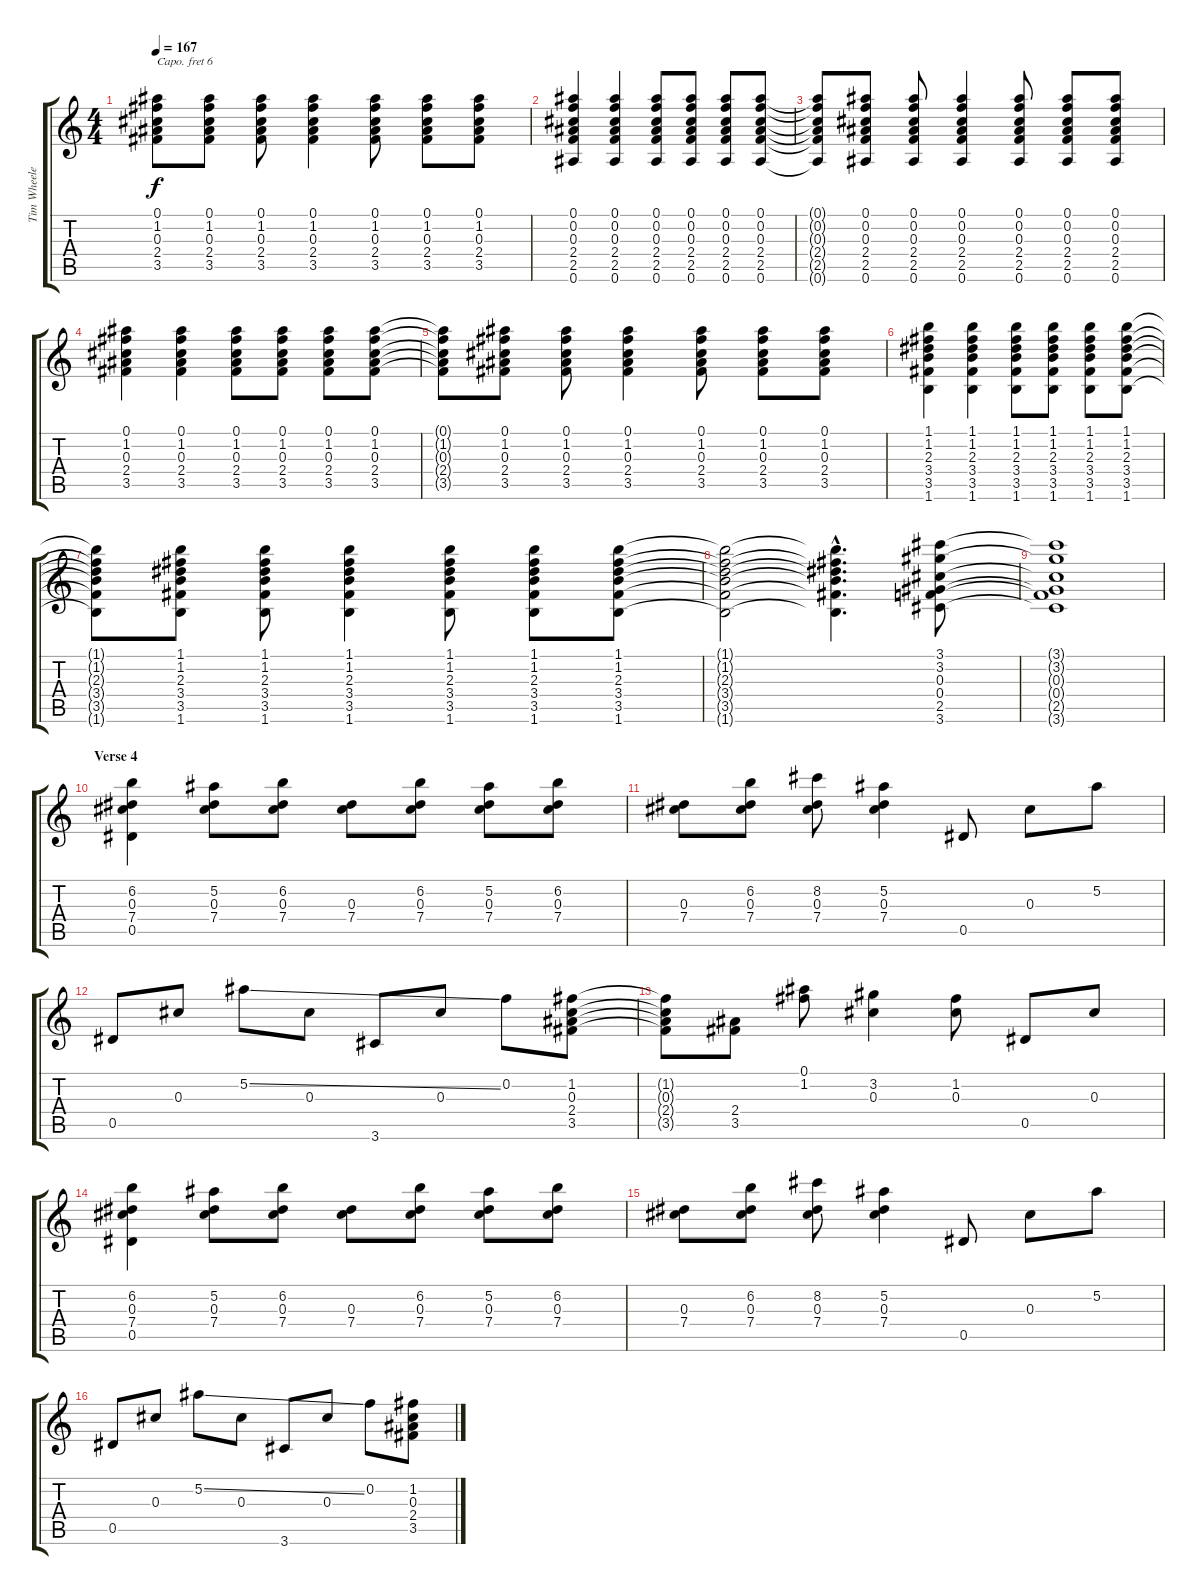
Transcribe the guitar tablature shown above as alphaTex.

\track ("Tim Wheeler" "Tim Wheele") {instrument electricguitarjazz}
\staff {score tabs}
\capo 6
\tuning (E4 B3 G3 D3 A2 E2) {hide}
\ts (4 4)
\tempo 167
\clef g2
\ks c
(0.1{t} 1.2{t} 0.3{t} 2.4{t} 3.5{t}).8{dy f} (0.1 1.2 0.3 2.4 3.5).8 (0.1 1.2 0.3 2.4 3.5).8 (0.1 1.2 0.3 2.4 3.5).4 (0.1 1.2 0.3 2.4 3.5).8 (0.1 1.2 0.3 2.4 3.5).8 (0.1 1.2 0.3 2.4 3.5).8 |
(0.1 0.2 0.3 2.4 2.5 0.6).4 (0.1 0.2 0.3 2.4 2.5 0.6).4 (0.1 0.2 0.3 2.4 2.5 0.6).8 (0.1 0.2 0.3 2.4 2.5 0.6).8 (0.1 0.2 0.3 2.4 2.5 0.6).8 (0.1 0.2 0.3 2.4 2.5 0.6).8 |
(0.1{t} 0.2{t} 0.3{t} 2.4{t} 2.5{t} 0.6{t}).8 (0.1 0.2 0.3 2.4 2.5 0.6).8 (0.1 0.2 0.3 2.4 2.5 0.6).8 (0.1 0.2 0.3 2.4 2.5 0.6).4 (0.1 0.2 0.3 2.4 2.5 0.6).8 (0.1 0.2 0.3 2.4 2.5 0.6).8 (0.1 0.2 0.3 2.4 2.5 0.6).8 |
(0.1 1.2 0.3 2.4 3.5).4 (0.1 1.2 0.3 2.4 3.5).4 (0.1 1.2 0.3 2.4 3.5).8 (0.1 1.2 0.3 2.4 3.5).8 (0.1 1.2 0.3 2.4 3.5).8 (0.1 1.2 0.3 2.4 3.5).8 |
(0.1{t} 1.2{t} 0.3{t} 2.4{t} 3.5{t}).8 (0.1 1.2 0.3 2.4 3.5).8 (0.1 1.2 0.3 2.4 3.5).8 (0.1 1.2 0.3 2.4 3.5).4 (0.1 1.2 0.3 2.4 3.5).8 (0.1 1.2 0.3 2.4 3.5).8 (0.1 1.2 0.3 2.4 3.5).8 |
(1.1 1.2 2.3 3.4 3.5 1.6).4 (1.1 1.2 2.3 3.4 3.5 1.6).4 (1.1 1.2 2.3 3.4 3.5 1.6).8 (1.1 1.2 2.3 3.4 3.5 1.6).8 (1.1 1.2 2.3 3.4 3.5 1.6).8 (1.1 1.2 2.3 3.4 3.5 1.6).8 |
(1.1{t} 1.2{t} 2.3{t} 3.4{t} 3.5{t} 1.6{t}).8 (1.1 1.2 2.3 3.4 3.5 1.6).8 (1.1 1.2 2.3 3.4 3.5 1.6).8 (1.1 1.2 2.3 3.4 3.5 1.6).4 (1.1 1.2 2.3 3.4 3.5 1.6).8 (1.1 1.2 2.3 3.4 3.5 1.6).8 (1.1 1.2 2.3 3.4 3.5 1.6).8 |
(1.1{t} 1.2{t} 2.3{t} 3.4{t} 3.5{t} 1.6{t}).2 (1.1{hac t} 1.2{hac t} 2.3{hac t} 3.4{hac t} 3.5{hac t} 1.6{hac t}).4{d} (3.1 3.2 0.3 0.4 2.5 3.6).8 |
(3.1{t} 3.2{t} 0.3{t} 0.4{t} 2.5{t} 3.6{t}).1 |
\section ("" "Verse 4")
(6.2 0.3 7.4 0.5).4{volume 10 instrument electricguitarjazz} (5.2 0.3 7.4).8 (6.2 0.3 7.4).8 (0.3 7.4).8 (6.2 0.3 7.4).8 (5.2 0.3 7.4).8 (6.2 0.3 7.4).8 |
(0.3 7.4).8 (6.2 0.3 7.4).8 (8.2 0.3 7.4).8 (5.2 0.3 7.4).4 0.5.8 0.3.8 5.2.8 |
0.5.8 0.3.8 5.2{ss}.8 0.3.8 3.6.8 0.3.8 0.2.8 (1.2 0.3 2.4 3.5).8 |
(1.2{t} 0.3{t} 2.4{t} 3.5{t}).8 (2.4 3.5).8 (0.1 1.2).8 (3.2 0.3).4 (1.2 0.3).8 0.5.8 0.3.8 |
(6.2 0.3 7.4 0.5).4 (5.2 0.3 7.4).8 (6.2 0.3 7.4).8 (0.3 7.4).8 (6.2 0.3 7.4).8 (5.2 0.3 7.4).8 (6.2 0.3 7.4).8 |
(0.3 7.4).8 (6.2 0.3 7.4).8 (8.2 0.3 7.4).8 (5.2 0.3 7.4).4 0.5.8 0.3.8 5.2.8 |
0.5.8 0.3.8 5.2{ss}.8 0.3.8 3.6.8 0.3.8 0.2.8 (1.2 0.3 2.4 3.5).8
